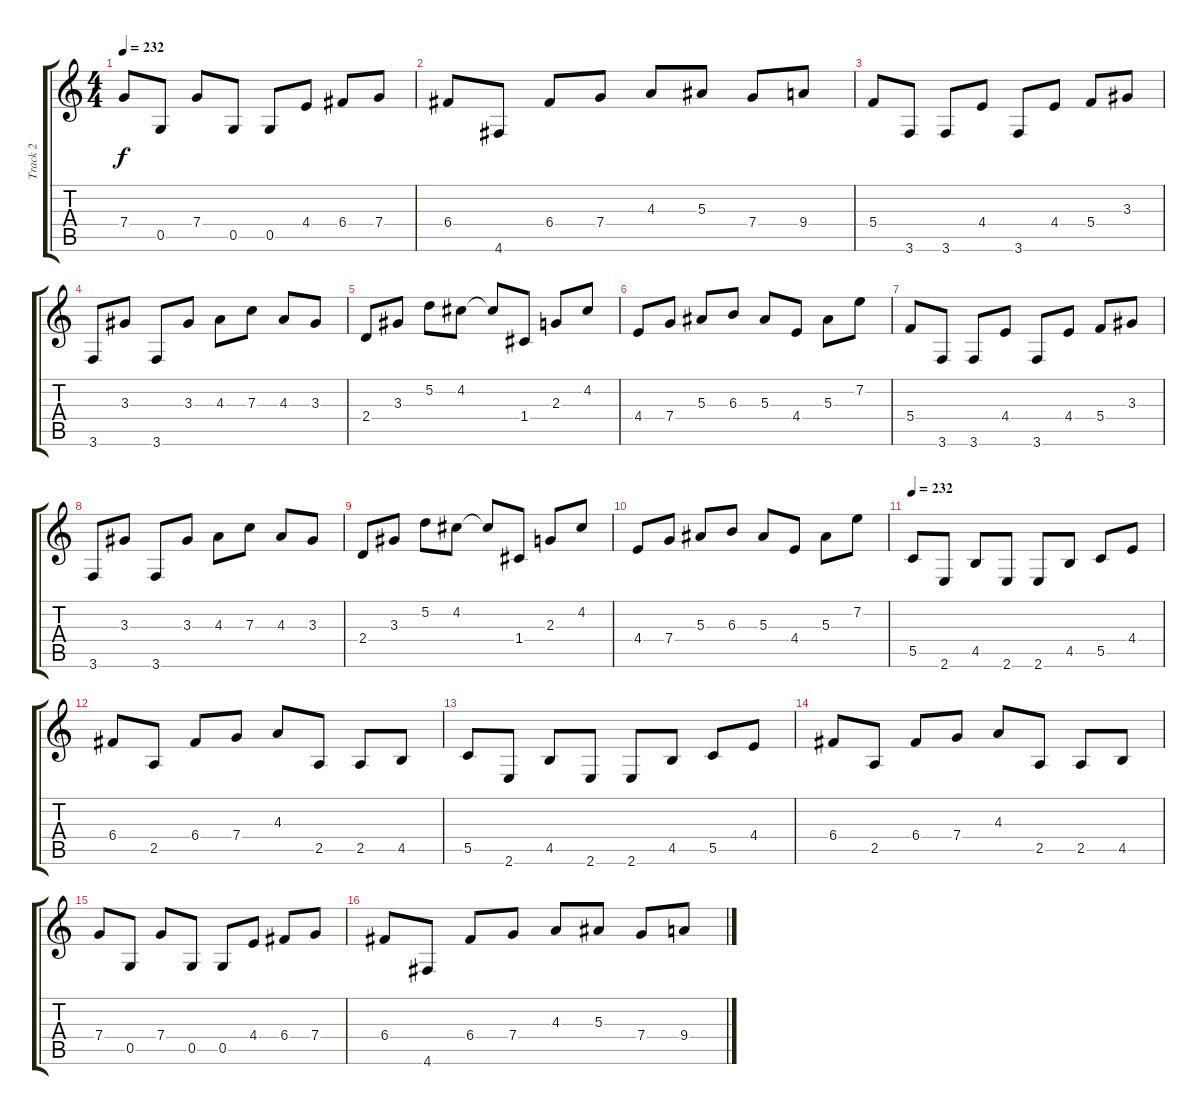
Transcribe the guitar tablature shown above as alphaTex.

\track ("Track 2" "Track 2") {instrument distortionguitar}
\staff {score tabs}
\tuning (D4 A3 F3 C3 G2 D2) {hide}
\ts (4 4)
\tempo 232
\clef g2
\ks c
7.4.8{dy f} 0.5.8 7.4.8 0.5.8 0.5.8 4.4.8 6.4.8 7.4.8 |
6.4.8 4.6.8 6.4.8 7.4.8 4.3.8 5.3.8 7.4.8 9.4.8 |
5.4.8 3.6.8 3.6.8 4.4.8 3.6.8 4.4.8 5.4.8 3.3.8 |
3.6.8 3.3.8 3.6.8 3.3.8 4.3.8 7.3.8 4.3.8 3.3.8 |
2.4.8 3.3.8 5.2.8 4.2.8 4.2{t}.8 1.4.8 2.3.8 4.2.8 |
4.4.8 7.4.8 5.3.8 6.3.8 5.3.8 4.4.8 5.3.8 7.2.8 |
5.4.8 3.6.8 3.6.8 4.4.8 3.6.8 4.4.8 5.4.8 3.3.8 |
3.6.8 3.3.8 3.6.8 3.3.8 4.3.8 7.3.8 4.3.8 3.3.8 |
2.4.8 3.3.8 5.2.8 4.2.8 4.2{t}.8 1.4.8 2.3.8 4.2.8 |
4.4.8 7.4.8 5.3.8 6.3.8 5.3.8 4.4.8 5.3.8 7.2.8 |
\tempo 232
5.5.8 2.6.8 4.5.8 2.6.8 2.6.8 4.5.8 5.5.8 4.4.8 |
6.4.8 2.5.8 6.4.8 7.4.8 4.3.8 2.5.8 2.5.8 4.5.8 |
5.5.8 2.6.8 4.5.8 2.6.8 2.6.8 4.5.8 5.5.8 4.4.8 |
6.4.8 2.5.8 6.4.8 7.4.8 4.3.8 2.5.8 2.5.8 4.5.8 |
7.4.8 0.5.8 7.4.8 0.5.8 0.5.8 4.4.8 6.4.8 7.4.8 |
6.4.8 4.6.8 6.4.8 7.4.8 4.3.8 5.3.8 7.4.8 9.4.8
